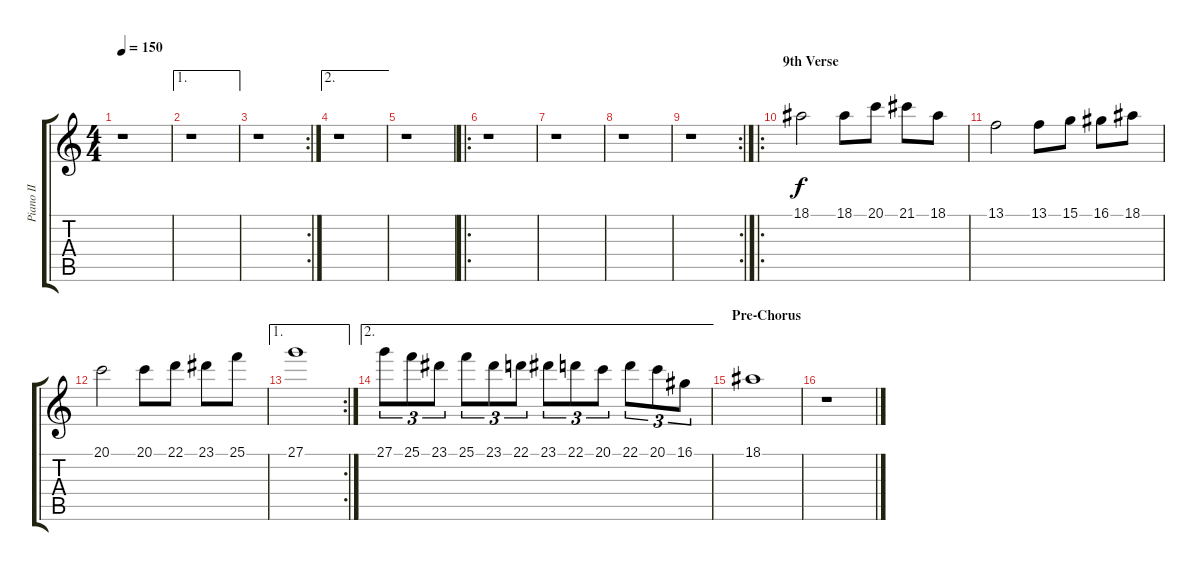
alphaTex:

\track ("Piano II" "Piano II") {instrument acousticgrandpiano}
\staff {score tabs}
\tuning (E4 B3 G3 D3 A2 E2) {hide}
\ts (4 4)
\tempo 150
\clef g2
\ks c
r.1{dy f} |
\ae 1
r.1 |
\rc 2
r.1 |
\ae 2
r.1 |
r.1 |
\ro
r.1 |
r.1 |
r.1 |
\rc 2
r.1 |
\ro
\section ("" "9th Verse")
18.1.2 18.1.8 20.1.8 21.1.8 18.1.8 |
13.1.2 13.1.8 15.1.8 16.1.8 18.1.8 |
20.1.2 20.1.8 22.1.8 23.1.8 25.1.8 |
\ae 1
\rc 2
27.1.1 |
\ae 2
27.1.8{tu (3 2)} 25.1.8{tu (3 2)} 23.1.8{tu (3 2)} 25.1.8{tu (3 2)} 23.1.8{tu (3 2)} 22.1.8{tu (3 2)} 23.1.8{tu (3 2)} 22.1.8{tu (3 2)} 20.1.8{tu (3 2)} 22.1.8{tu (3 2)} 20.1.8{tu (3 2)} 16.1.8{tu (3 2)} |
\section ("" "Pre-Chorus")
18.1.1 |
r.1
